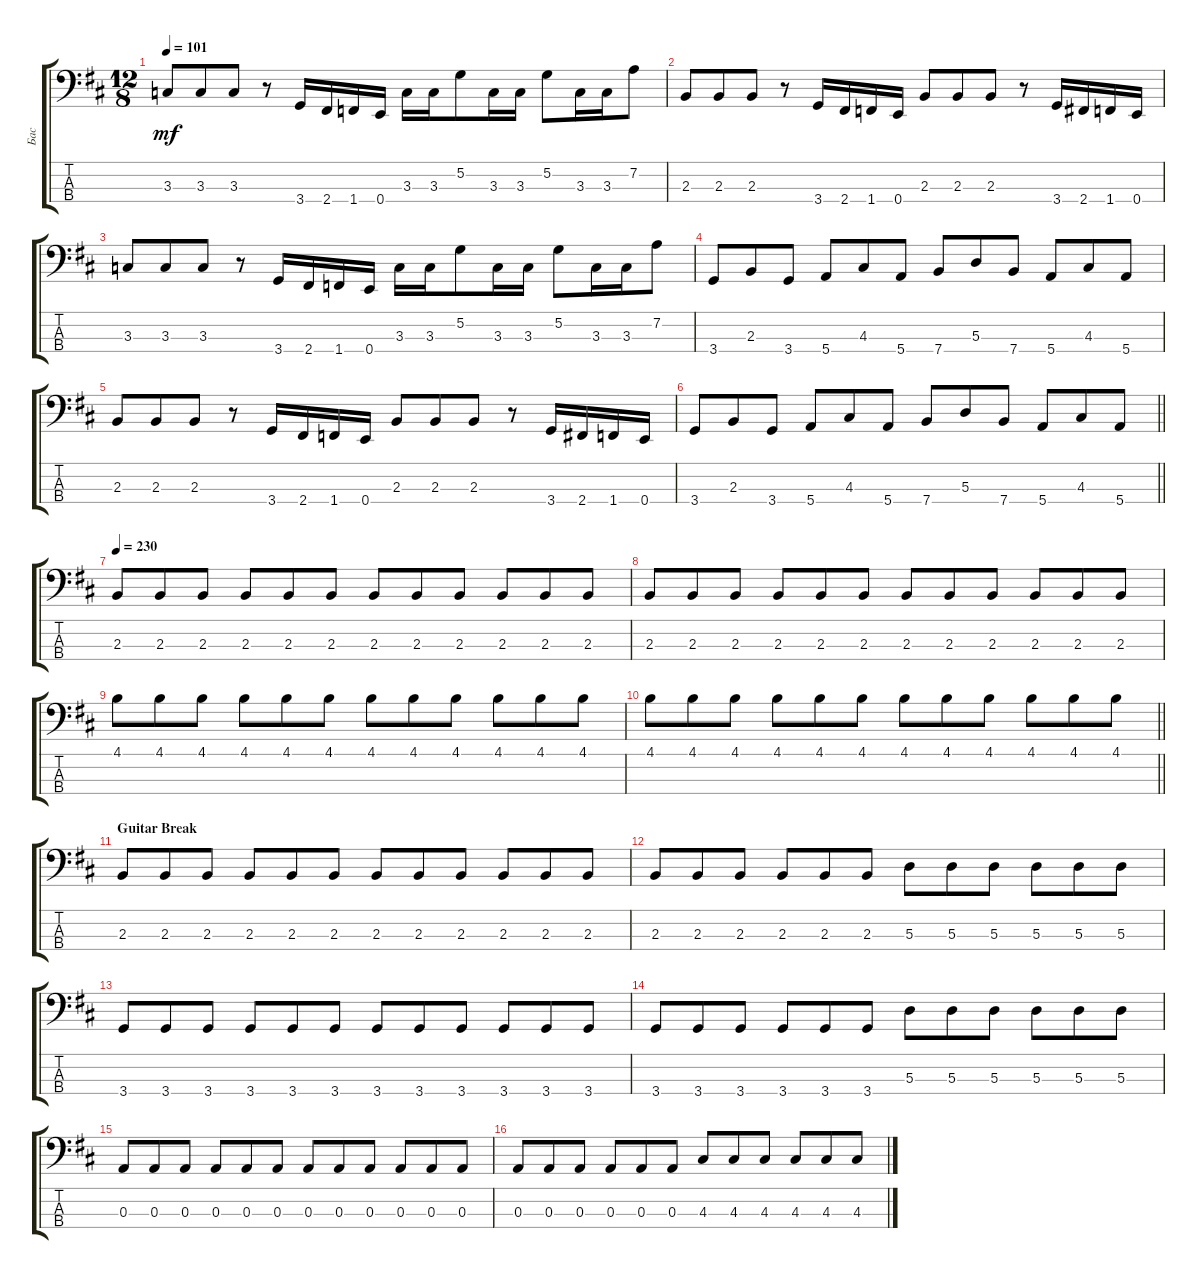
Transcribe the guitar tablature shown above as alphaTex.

\track ("Бас" "Бас") {instrument electricbassfinger}
\staff {score tabs}
\tuning (G2 D2 A1 E1) {hide}
\ts (12 8)
\tempo 101
\clef f4
\ks bminor
3.3.8{dy mf} 3.3.8 3.3.8 r.8 3.4.16 2.4.16 1.4.16 0.4.16 3.3.16 3.3.16 5.2.8 3.3.16 3.3.16 5.2.8 3.3.16 3.3.16 7.2.8 |
2.3.8 2.3.8 2.3.8 r.8 3.4.16 2.4.16 1.4.16 0.4.16 2.3.8 2.3.8 2.3.8 r.8 3.4.16 2.4.16 1.4.16 0.4.16 |
3.3.8 3.3.8 3.3.8 r.8 3.4.16 2.4.16 1.4.16 0.4.16 3.3.16 3.3.16 5.2.8 3.3.16 3.3.16 5.2.8 3.3.16 3.3.16 7.2.8 |
3.4.8 2.3.8 3.4.8 5.4.8 4.3.8 5.4.8 7.4.8 5.3.8 7.4.8 5.4.8 4.3.8 5.4.8 |
2.3.8 2.3.8 2.3.8 r.8 3.4.16 2.4.16 1.4.16 0.4.16 2.3.8 2.3.8 2.3.8 r.8 3.4.16 2.4.16 1.4.16 0.4.16 |
\barLineRight lightlight
3.4.8 2.3.8 3.4.8 5.4.8 4.3.8 5.4.8 7.4.8 5.3.8 7.4.8 5.4.8 4.3.8 5.4.8 |
\tempo 230
2.3.8 2.3.8 2.3.8 2.3.8 2.3.8 2.3.8 2.3.8 2.3.8 2.3.8 2.3.8 2.3.8 2.3.8 |
2.3.8 2.3.8 2.3.8 2.3.8 2.3.8 2.3.8 2.3.8 2.3.8 2.3.8 2.3.8 2.3.8 2.3.8 |
4.1.8 4.1.8 4.1.8 4.1.8 4.1.8 4.1.8 4.1.8 4.1.8 4.1.8 4.1.8 4.1.8 4.1.8 |
\barLineRight lightlight
4.1.8 4.1.8 4.1.8 4.1.8 4.1.8 4.1.8 4.1.8 4.1.8 4.1.8 4.1.8 4.1.8 4.1.8 |
\section ("" "Guitar Break")
2.3.8 2.3.8 2.3.8 2.3.8 2.3.8 2.3.8 2.3.8 2.3.8 2.3.8 2.3.8 2.3.8 2.3.8 |
2.3.8 2.3.8 2.3.8 2.3.8 2.3.8 2.3.8 5.3.8 5.3.8 5.3.8 5.3.8 5.3.8 5.3.8 |
3.4.8 3.4.8 3.4.8 3.4.8 3.4.8 3.4.8 3.4.8 3.4.8 3.4.8 3.4.8 3.4.8 3.4.8 |
3.4.8 3.4.8 3.4.8 3.4.8 3.4.8 3.4.8 5.3.8 5.3.8 5.3.8 5.3.8 5.3.8 5.3.8 |
0.3.8 0.3.8 0.3.8 0.3.8 0.3.8 0.3.8 0.3.8 0.3.8 0.3.8 0.3.8 0.3.8 0.3.8 |
0.3.8 0.3.8 0.3.8 0.3.8 0.3.8 0.3.8 4.3.8 4.3.8 4.3.8 4.3.8 4.3.8 4.3.8
